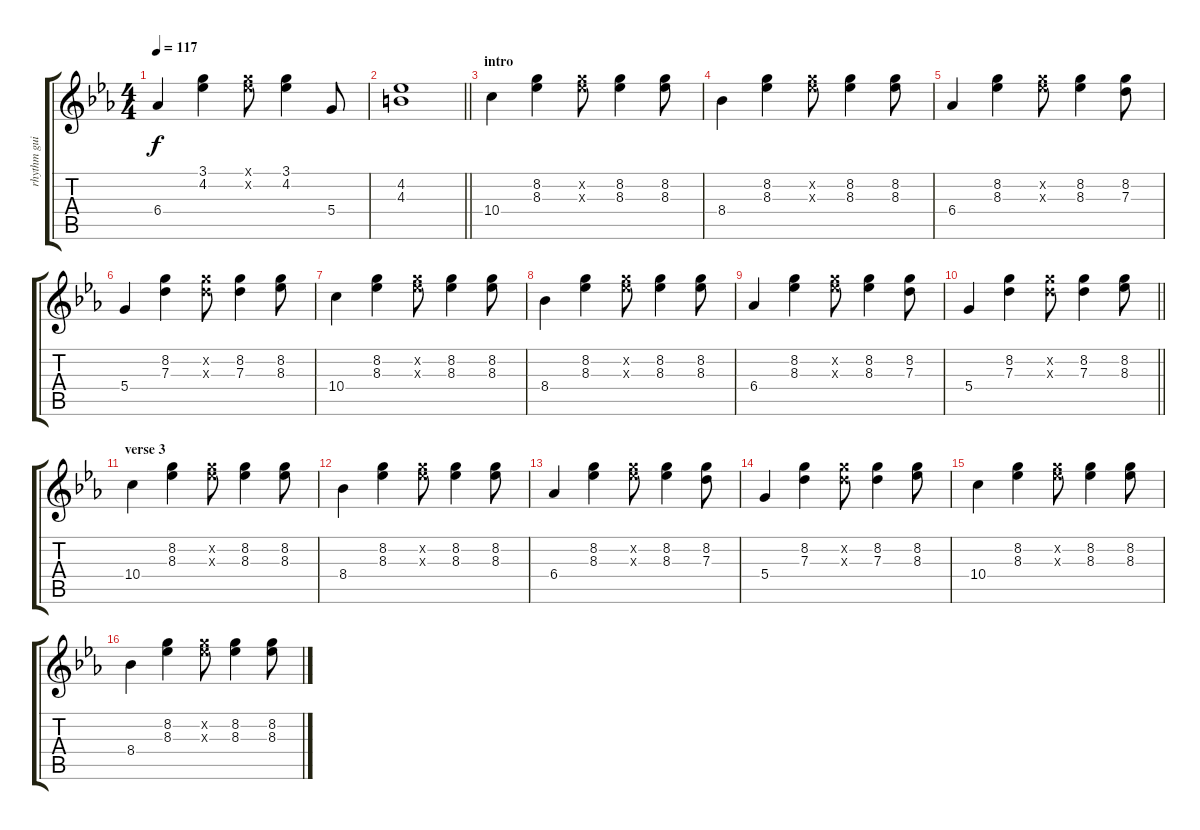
\track ("rhythm guitar" "rhythm gui") {instrument acousticguitarsteel}
\staff {score tabs}
\tuning (E4 B3 G3 D3 A2 E2) {hide}
\ts (4 4)
\tempo 117
\clef g2
\ks cminor
6.4.4{dy f} (3.1 4.2).4 (3.1{x} 4.2{x}).8 (3.1 4.2).4 5.4.8 |
\barLineRight lightlight
(4.2 4.3).1 |
\section ("" "intro")
10.4.4 (8.2 8.3).4 (8.2{x} 8.3{x}).8 (8.2 8.3).4 (8.2 8.3).8 |
8.4.4 (8.2 8.3).4 (8.2{x} 8.3{x}).8 (8.2 8.3).4 (8.2 8.3).8 |
6.4.4 (8.2 8.3).4 (8.2{x} 8.3{x}).8 (8.2 8.3).4 (8.2 7.3).8 |
5.4.4 (8.2 7.3).4 (8.2{x} 7.3{x}).8 (8.2 7.3).4 (8.2 8.3).8 |
10.4.4 (8.2 8.3).4 (8.2{x} 8.3{x}).8 (8.2 8.3).4 (8.2 8.3).8 |
8.4.4 (8.2 8.3).4 (8.2{x} 8.3{x}).8 (8.2 8.3).4 (8.2 8.3).8 |
6.4.4 (8.2 8.3).4 (8.2{x} 8.3{x}).8 (8.2 8.3).4 (8.2 7.3).8 |
\barLineRight lightlight
5.4.4 (8.2 7.3).4 (8.2{x} 7.3{x}).8 (8.2 7.3).4 (8.2 8.3).8 |
\section ("" "verse 3")
10.4.4 (8.2 8.3).4 (8.2{x} 8.3{x}).8 (8.2 8.3).4 (8.2 8.3).8 |
8.4.4 (8.2 8.3).4 (8.2{x} 8.3{x}).8 (8.2 8.3).4 (8.2 8.3).8 |
6.4.4 (8.2 8.3).4 (8.2{x} 8.3{x}).8 (8.2 8.3).4 (8.2 7.3).8 |
5.4.4 (8.2 7.3).4 (8.2{x} 7.3{x}).8 (8.2 7.3).4 (8.2 8.3).8 |
10.4.4 (8.2 8.3).4 (8.2{x} 8.3{x}).8 (8.2 8.3).4 (8.2 8.3).8 |
8.4.4 (8.2 8.3).4 (8.2{x} 8.3{x}).8 (8.2 8.3).4 (8.2 8.3).8
